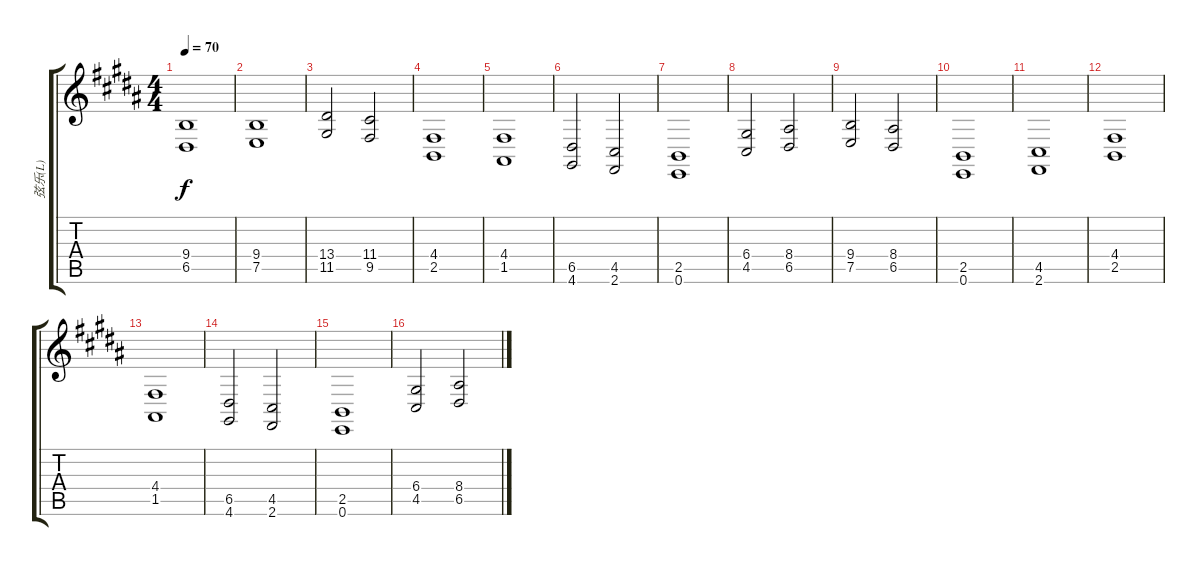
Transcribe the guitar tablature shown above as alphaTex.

\track ("弦乐(L)" "弦乐(L)") {instrument stringensemble2}
\staff {score tabs}
\tuning (E4 B3 G3 D3 A2 E2) {hide}
\ts (4 4)
\tempo 70
\clef g2
\ks b
(9.4 6.5).1{dy f} |
(9.4 7.5).1 |
(13.4 11.5).2 (11.4 9.5).2 |
(4.4 2.5).1 |
(4.4 1.5).1 |
(6.5 4.6).2 (4.5 2.6).2 |
(2.5 0.6).1 |
(6.4 4.5).2 (8.4 6.5).2 |
(9.4 7.5).2 (8.4 6.5).2 |
(2.5 0.6).1 |
(4.5 2.6).1 |
(4.4 2.5).1 |
(4.4 1.5).1 |
(6.5 4.6).2 (4.5 2.6).2 |
(2.5 0.6).1 |
(6.4 4.5).2 (8.4 6.5).2
